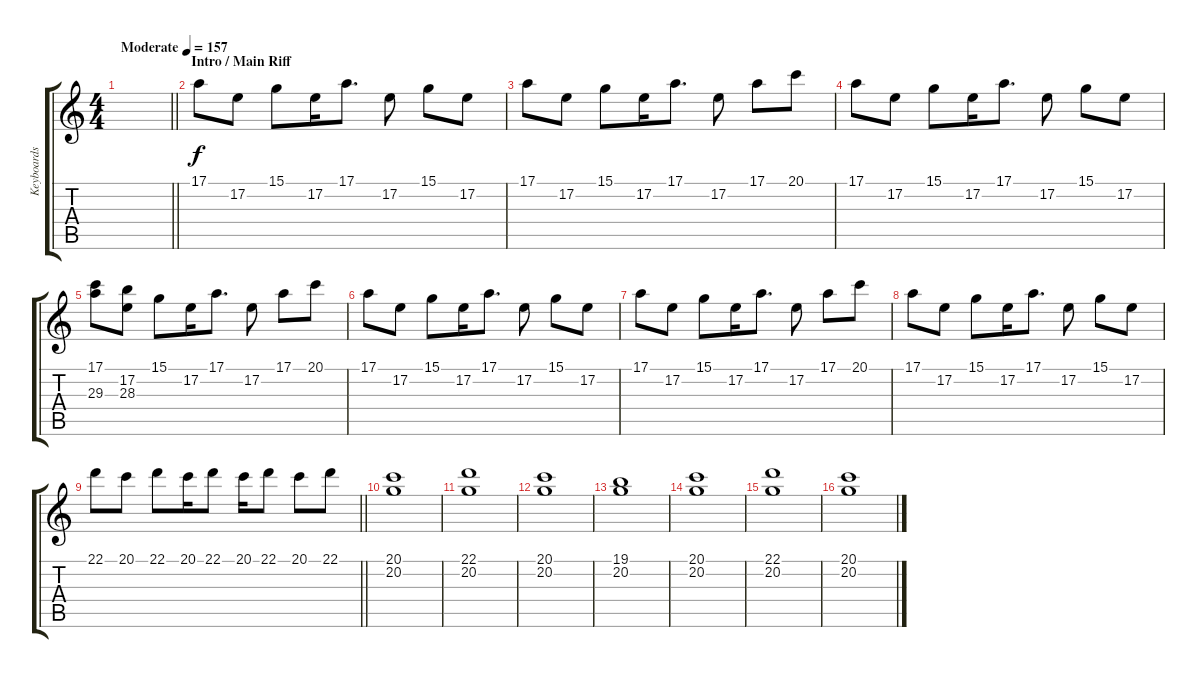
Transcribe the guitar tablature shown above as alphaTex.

\track ("Keyboards" "Keyboards") {instrument rockorgan}
\staff {score tabs}
\tuning (E4 B3 G3 D3 A2 E2) {hide}
\ts (4 4)
\tempo (157 "Moderate")
\clef g2
\barLineRight lightlight
\ks c
|
\section ("" "Intro / Main Riff")
17.1.8 17.2.8 15.1.8 17.2.16 17.1.8{d} 17.2.8 15.1.8 17.2.8 |
17.1.8 17.2.8 15.1.8 17.2.16 17.1.8{d} 17.2.8 17.1.8 20.1.8 |
17.1.8 17.2.8 15.1.8 17.2.16 17.1.8{d} 17.2.8 15.1.8 17.2.8 |
(17.1 29.3).8 (17.2 28.3).8 15.1.8 17.2.16 17.1.8{d} 17.2.8 17.1.8 20.1.8 |
17.1.8 17.2.8 15.1.8 17.2.16 17.1.8{d} 17.2.8 15.1.8 17.2.8 |
17.1.8 17.2.8 15.1.8 17.2.16 17.1.8{d} 17.2.8 17.1.8 20.1.8 |
17.1.8 17.2.8 15.1.8 17.2.16 17.1.8{d} 17.2.8 15.1.8 17.2.8 |
\barLineRight lightlight
22.1.8 20.1.8 22.1.8 20.1.16 22.1.8 20.1.16 22.1.8 20.1.8 22.1.8 |
\section ("" "")
(20.1 20.2).1 |
(22.1 20.2).1 |
(20.1 20.2).1 |
(19.1 20.2).1 |
(20.1 20.2).1 |
(22.1 20.2).1 |
(20.1 20.2).1
